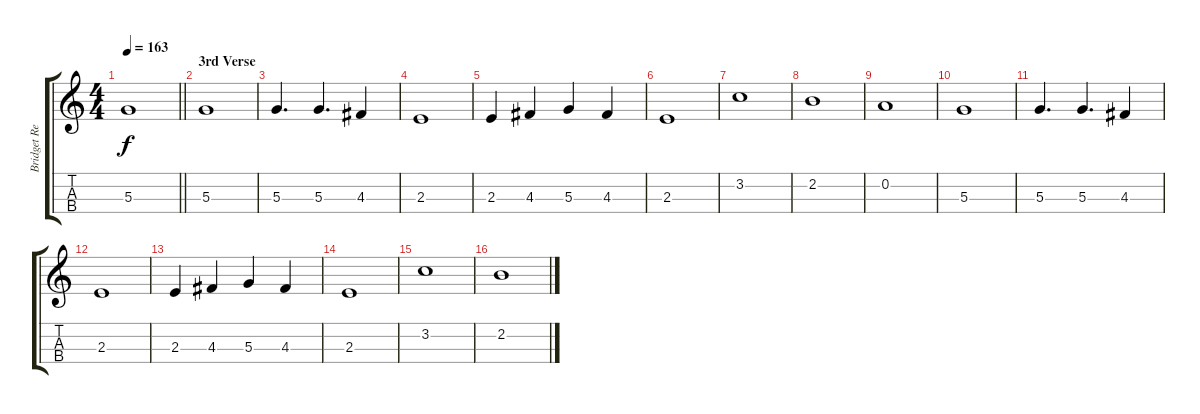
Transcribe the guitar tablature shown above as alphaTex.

\track ("Bridget Regan" "Bridget Re") {instrument violin}
\staff {score tabs}
\tuning (E5 A4 D4 G3) {hide}
\ts (4 4)
\tempo 163
\clef g2
\barLineRight lightlight
\ks c
5.3.1{dy f} |
\section ("" "3rd Verse")
5.3.1 |
5.3.4{d} 5.3.4{d} 4.3.4 |
2.3.1 |
2.3.4 4.3.4 5.3.4 4.3.4 |
2.3.1 |
3.2.1 |
2.2.1 |
0.2.1 |
5.3.1 |
5.3.4{d} 5.3.4{d} 4.3.4 |
2.3.1 |
2.3.4 4.3.4 5.3.4 4.3.4 |
2.3.1 |
3.2.1 |
2.2.1
